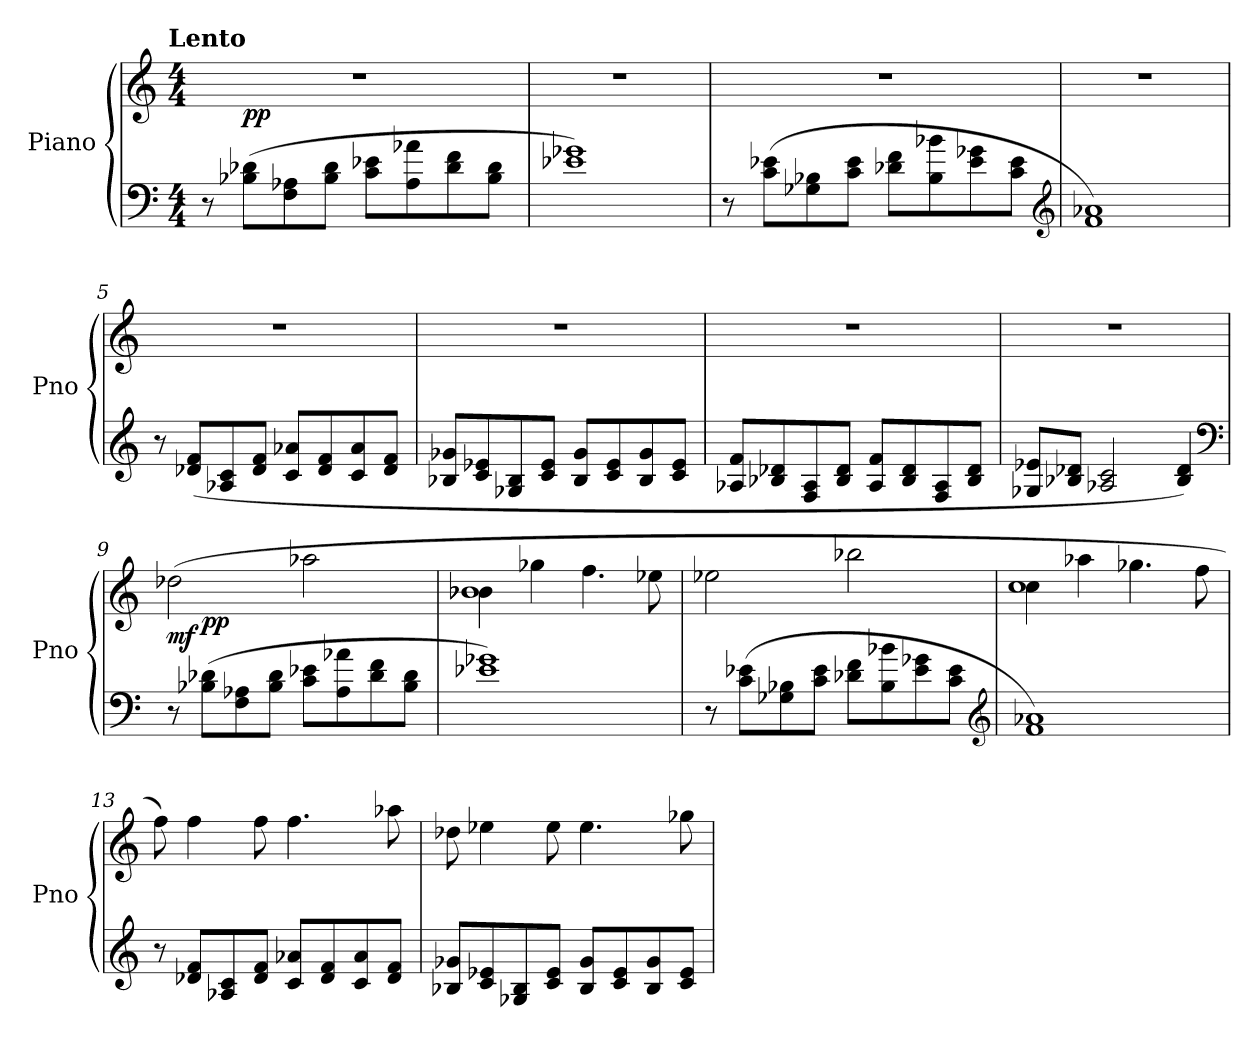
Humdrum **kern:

**kern	**kern	**dynam
*part1	*part1	*part1
*staff2	*staff1	*staff1/2
*I"Piano	*	*
*I'Pno	*	*
*clefF4	*clefG2	*
*k[]	*k[]	*
!!LO:TX:omd:t=Lento
*M4/4	*M4/4	*
*MM40	*MM40	*
=1	=1	=1
8r	1r	.
(8B-X\ 8d-X\L	.	pp
8F\ 8A-X\	.	.
8B-\ 8d-\J	.	.
8c\ 8e-X\L	.	.
8A-\ 8a-X\	.	.
8d-\ 8f\	.	.
8B-\ 8d-\J	.	.
=2	=2	=2
1e-X 1g-X)	1r	.
=3	=3	=3
8r	1r	.
(8c\ 8e-X\L	.	.
8G-X\ 8B-X\	.	.
8c\ 8e-\J	.	.
8d-X\ 8f\L	.	.
8B-\ 8b-X\	.	.
8e-\ 8g-X\	.	.
8c\ 8e-\J	.	.
*clefG2	*	*
=4	=4	=4
1f 1a-X)	1r	.
=5	=5	=5
8r	1r	.
(8d-X/ 8f/L	.	.
8A-X/ 8c/	.	.
8d-/ 8f/J	.	.
8c/ 8a-X/L	.	.
8d-/ 8f/	.	.
8c/ 8a-/	.	.
8d-/ 8f/J	.	.
=6	=6	=6
8B-X/ 8g-X/L	1r	.
8c/ 8e-X/	.	.
8G-X/ 8B-/	.	.
8c/ 8e-/J	.	.
8B-/ 8g-/L	.	.
8c/ 8e-/	.	.
8B-/ 8g-/	.	.
8c/ 8e-/J	.	.
=7	=7	=7
8A-X/ 8f/L	1r	.
8B-X/ 8d-X/	.	.
8F/ 8A-/	.	.
8B-/ 8d-/J	.	.
8A-/ 8f/L	.	.
8B-/ 8d-/	.	.
8F/ 8A-/	.	.
8B-/ 8d-/J	.	.
=8	=8	=8
8G-X/ 8e-X/L	1r	.
8B-X/ 8d-X/J	.	.
2A-X/ 2c/	.	.
4B-/ 4d-/)	.	.
*clefF4	*	*
=9	=9	=9
8r	(2dd-X\	mf
(8B-X\ 8d-X\L	.	pp
8F\ 8A-X\	.	.
8B-\ 8d-\J	.	.
8c\ 8e-X\L	2aa-X\	.
8A-\ 8a-X\	.	.
8d-\ 8f\	.	.
8B-\ 8d-\J	.	.
=10	=10	=10
*	*^	*
1e-X 1g-X)	4b-X\	1b-X	.
.	4gg-X\	.	.
.	4.ff\	.	.
.	8ee-X\	.	.
*	*v	*v	*
=11	=11	=11
8r	2ee-X\	.
(8c\ 8e-X\L	.	.
8G-X\ 8B-X\	.	.
8c\ 8e-\J	.	.
8d-X\ 8f\L	2bb-X\	.
8B-\ 8b-X\	.	.
8e-\ 8g-X\	.	.
8c\ 8e-\J	.	.
*clefG2	*	*
=12	=12	=12
*	*^	*
1f 1a-X)	4cc\	1cc	.
.	4aa-X\	.	.
.	4.gg-X\	.	.
.	8ff\	.	.
*	*v	*v	*
=13	=13	=13
8r	8ff\)	.
8d-X/ 8f/L	4ff\	.
8A-X/ 8c/	.	.
8d-/ 8f/J	8ff\	.
8c/ 8a-X/L	4.ff\	.
8d-/ 8f/	.	.
8c/ 8a-/	.	.
8d-/ 8f/J	8aa-X\	.
=14	=14	=14
8B-X/ 8g-X/L	8dd-X\	.
8c/ 8e-X/	4ee-X\	.
8G-X/ 8B-/	.	.
8c/ 8e-/J	8ee-\	.
8B-/ 8g-/L	4.ee-\	.
8c/ 8e-/	.	.
8B-/ 8g-/	.	.
8c/ 8e-/J	8gg-X\	.
=	=	=
*-	*-	*-
